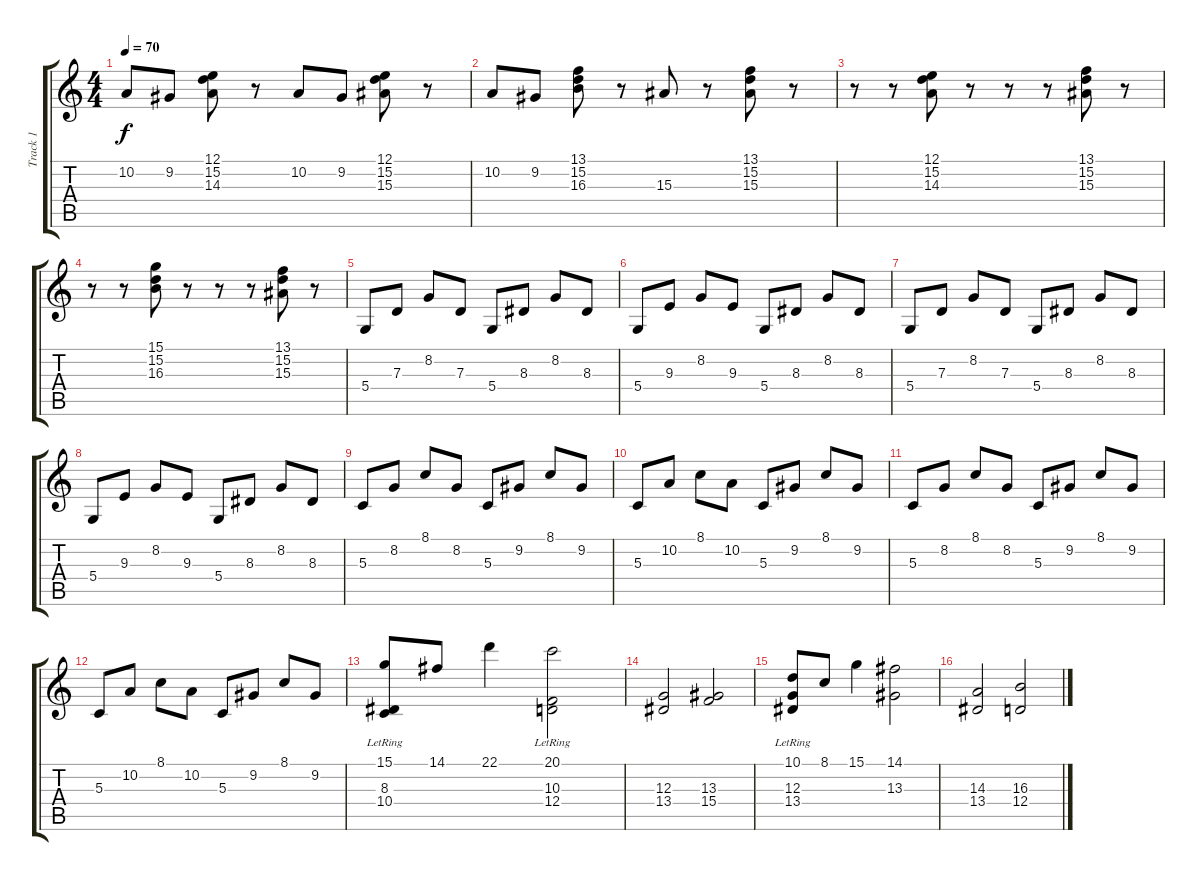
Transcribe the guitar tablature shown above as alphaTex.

\track ("Track 1" "Track 1") {instrument harpsichord}
\staff {score tabs}
\tuning (E4 B3 G3 D3 A2 E2) {hide}
\ts (4 4)
\tempo 70
\clef g2
\ks c
10.2.8{dy f} 9.2.8 (12.1 15.2 14.3).8 r.8 10.2.8 9.2.8 (12.1 15.2 15.3).8 r.8 |
10.2.8 9.2.8 (13.1 15.2 16.3).8 r.8 15.3.8 r.8 (13.1 15.2 15.3).8 r.8 |
r.8 r.8 (12.1 15.2 14.3).8 r.8 r.8 r.8 (13.1 15.2 15.3).8 r.8 |
r.8 r.8 (15.1 15.2 16.3).8 r.8 r.8 r.8 (13.1 15.2 15.3).8 r.8 |
5.4.8 7.3.8 8.2.8 7.3.8 5.4.8 8.3.8 8.2.8 8.3.8 |
5.4.8 9.3.8 8.2.8 9.3.8 5.4.8 8.3.8 8.2.8 8.3.8 |
5.4.8 7.3.8 8.2.8 7.3.8 5.4.8 8.3.8 8.2.8 8.3.8 |
5.4.8 9.3.8 8.2.8 9.3.8 5.4.8 8.3.8 8.2.8 8.3.8 |
5.3.8 8.2.8 8.1.8 8.2.8 5.3.8 9.2.8 8.1.8 9.2.8 |
5.3.8 10.2.8 8.1.8 10.2.8 5.3.8 9.2.8 8.1.8 9.2.8 |
5.3.8 8.2.8 8.1.8 8.2.8 5.3.8 9.2.8 8.1.8 9.2.8 |
5.3.8 10.2.8 8.1.8 10.2.8 5.3.8 9.2.8 8.1.8 9.2.8 |
(15.1 8.3{lr} 10.4{lr}).8 14.1.8 22.1.4 (20.1 10.3{lr} 12.4{lr}).2 |
(12.3 13.4).2 (13.3 15.4).2 |
(10.1 12.3{lr} 13.4{lr}).8 8.1.8 15.1.4 (14.1 13.3).2 |
(14.3 13.4).2 (16.3 12.4).2
